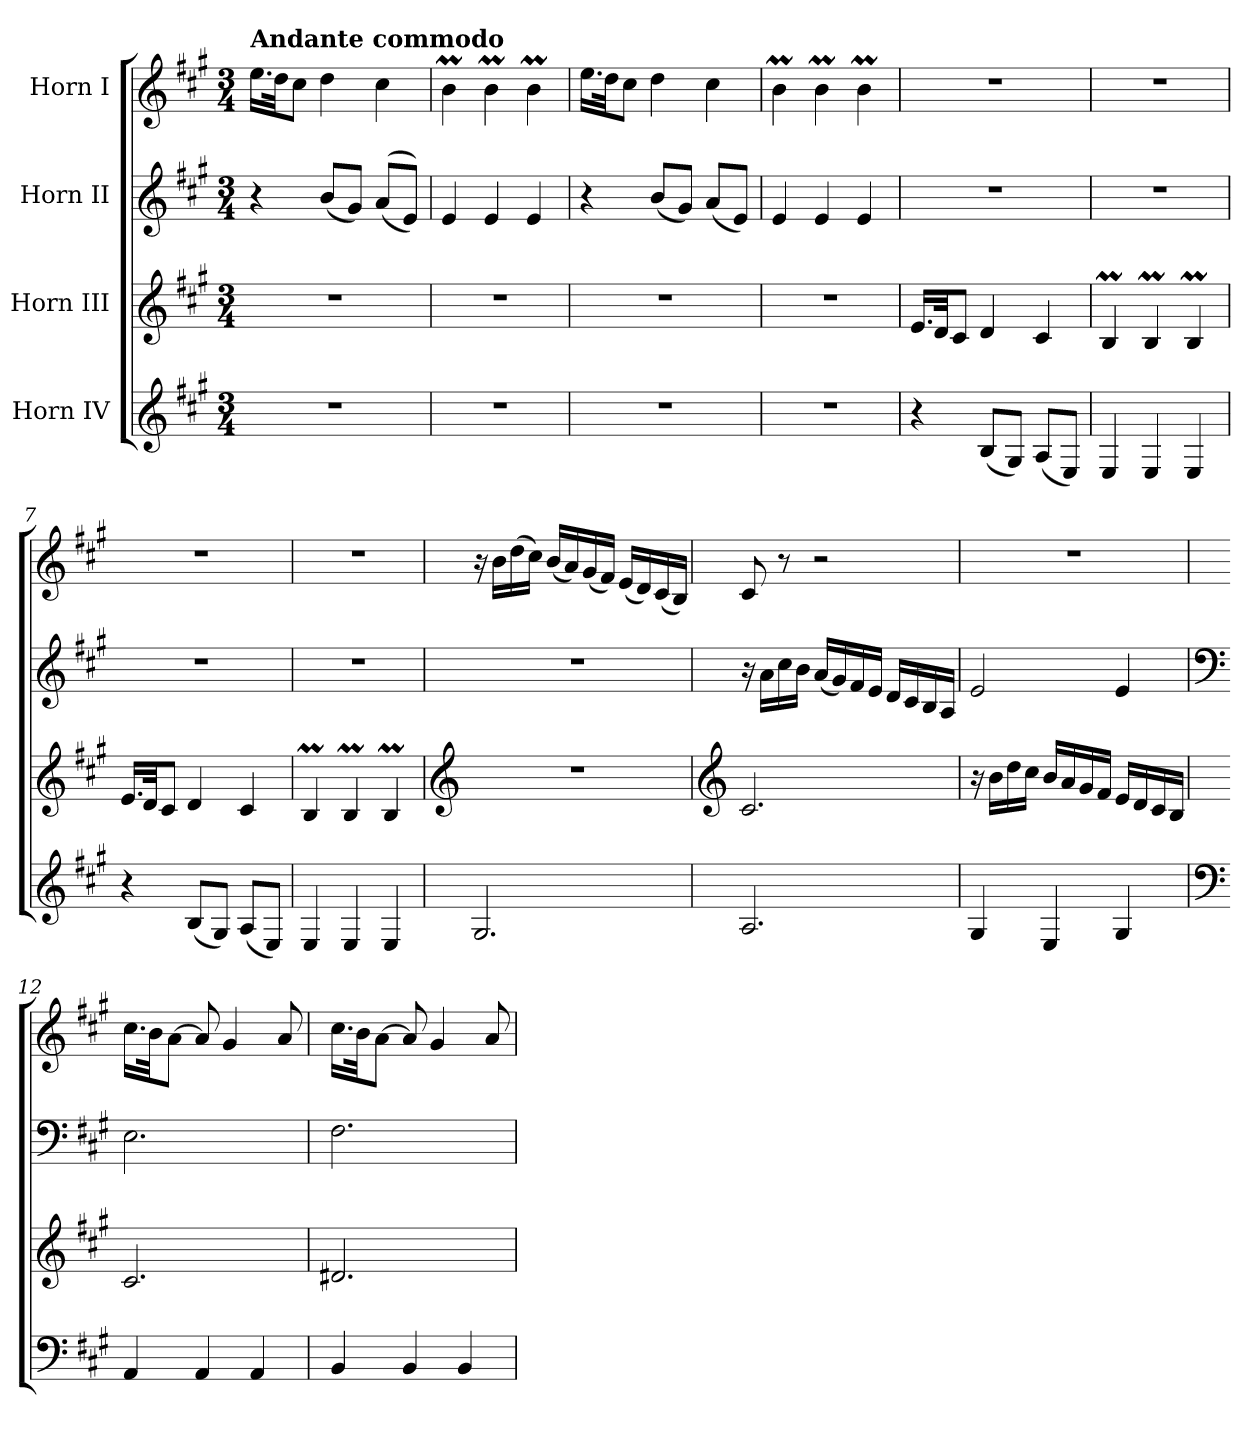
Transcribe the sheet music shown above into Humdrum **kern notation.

**kern	**kern	**kern	**kern
*part4	*part3	*part2	*part1
*staff4	*staff3	*staff2	*staff1
*I"Horn IV	*I"Horn III	*I"Horn II	*I"Horn I
*clefG2	*clefG2	*clefG2	*clefG2
*ITrd4c7	*ITrd4c7	*ITrd4c7	*ITrd4c7
*k[f#c#]	*k[f#c#]	*k[f#c#]	*k[f#c#]
*M3/4	*M3/4	*M3/4	*M3/4
=1	=1	=1	=1
!	!	!	!LO:TX:a:B:t=Andante commodo
2.r	2.r	4r	16.a\LL
.	.	.	32g\JK
.	.	.	8f#\J
.	.	(8e/L	4g\
.	.	8c#/J)	.
.	.	((8d/L	4f#\
.	.	8A/J))	.
=2	=2	=2	=2
2.r	2.r	4A/	4eM\
.	.	4A/	4eM\
.	.	4A/	4eM\
=3	=3	=3	=3
2.r	2.r	4r	16.a\LL
.	.	.	32g\JK
.	.	.	8f#\J
.	.	(8e/L	4g\
.	.	8c#/J)	.
.	.	(8d/L	4f#\
.	.	8A/J)	.
=4	=4	=4	=4
2.r	2.r	4A/	4eM\
.	.	4A/	4eM\
.	.	4A/	4eM\
=5	=5	=5	=5
4r	16.A/LL	2.r	2.r
.	32G/JK	.	.
.	8F#/J	.	.
(8E/L	4G/	.	.
8C#/J)	.	.	.
(8D/L	4F#/	.	.
8AA/J)	.	.	.
=6	=6	=6	=6
4AA/	4EM/	2.r	2.r
4AA/	4EM/	.	.
4AA/	4EM/	.	.
!!LO:LB:g=z
=7	=7	=7	=7
4r	16.A/LL	2.r	2.r
.	32G/JK	.	.
.	8F#/J	.	.
(8E/L	4G/	.	.
8C#/J)	.	.	.
(8D/L	4F#/	.	.
8AA/J)	.	.	.
=8	=8	=8	=8
4AA/	4EM/	2.r	2.r
4AA/	4EM/	.	.
4AA/	4EM/	.	.
=9	=9	=9	=9
*	*clefG2	*	*
2.C#/	2.r	2.r	16r
.	.	.	16e\LL
.	.	.	(16g\
.	.	.	16f#\JJ)
.	.	.	(16e/LL
.	.	.	16d/)
.	.	.	(16c#/
.	.	.	16B/JJ)
.	.	.	(16A/LL
.	.	.	16G/)
.	.	.	(16F#/
.	.	.	16E/JJ)
=10	=10	=10	=10
*	*clefG2	*	*
2.D/	2.F#/	16r	8F#/
.	.	16d\LL	.
.	.	16f#\	8r
.	.	16e\JJ	.
.	.	(16d/LL	2r
.	.	16c#/)	.
.	.	16B/	.
.	.	16A/JJ	.
.	.	16G/LL	.
.	.	16F#/	.
.	.	16E/	.
.	.	16D/JJ	.
!!LO:PB:g=z
=11	=11	=11	=11
4C#/	16r	2A/	2.r
.	16e\LL	.	.
.	16g\	.	.
.	16f#\JJ	.	.
4AA/	16e/LL	.	.
.	16d/	.	.
.	16c#/	.	.
.	16B/JJ	.	.
4C#/	16A/LL	4A/	.
.	16G/	.	.
.	16F#/	.	.
.	16E/JJ	.	.
=12	=12	=12	=12
*clefF4	*	*clefF4	*
4DD/	2.F#/	2.AA\	16.f#\LL
.	.	.	32e\JK
.	.	.	[8d\J
4DD/	.	.	8d/]
.	.	.	4c#/
4DD/	.	.	.
.	.	.	8d/
=13	=13	=13	=13
4EE/	2.G#X/	2.BB\	16.f#\LL
.	.	.	32e\JK
.	.	.	[8d\J
4EE/	.	.	8d/]
.	.	.	4c#/
4EE/	.	.	.
.	.	.	8d/
=	=	=	=
*-	*-	*-	*-
